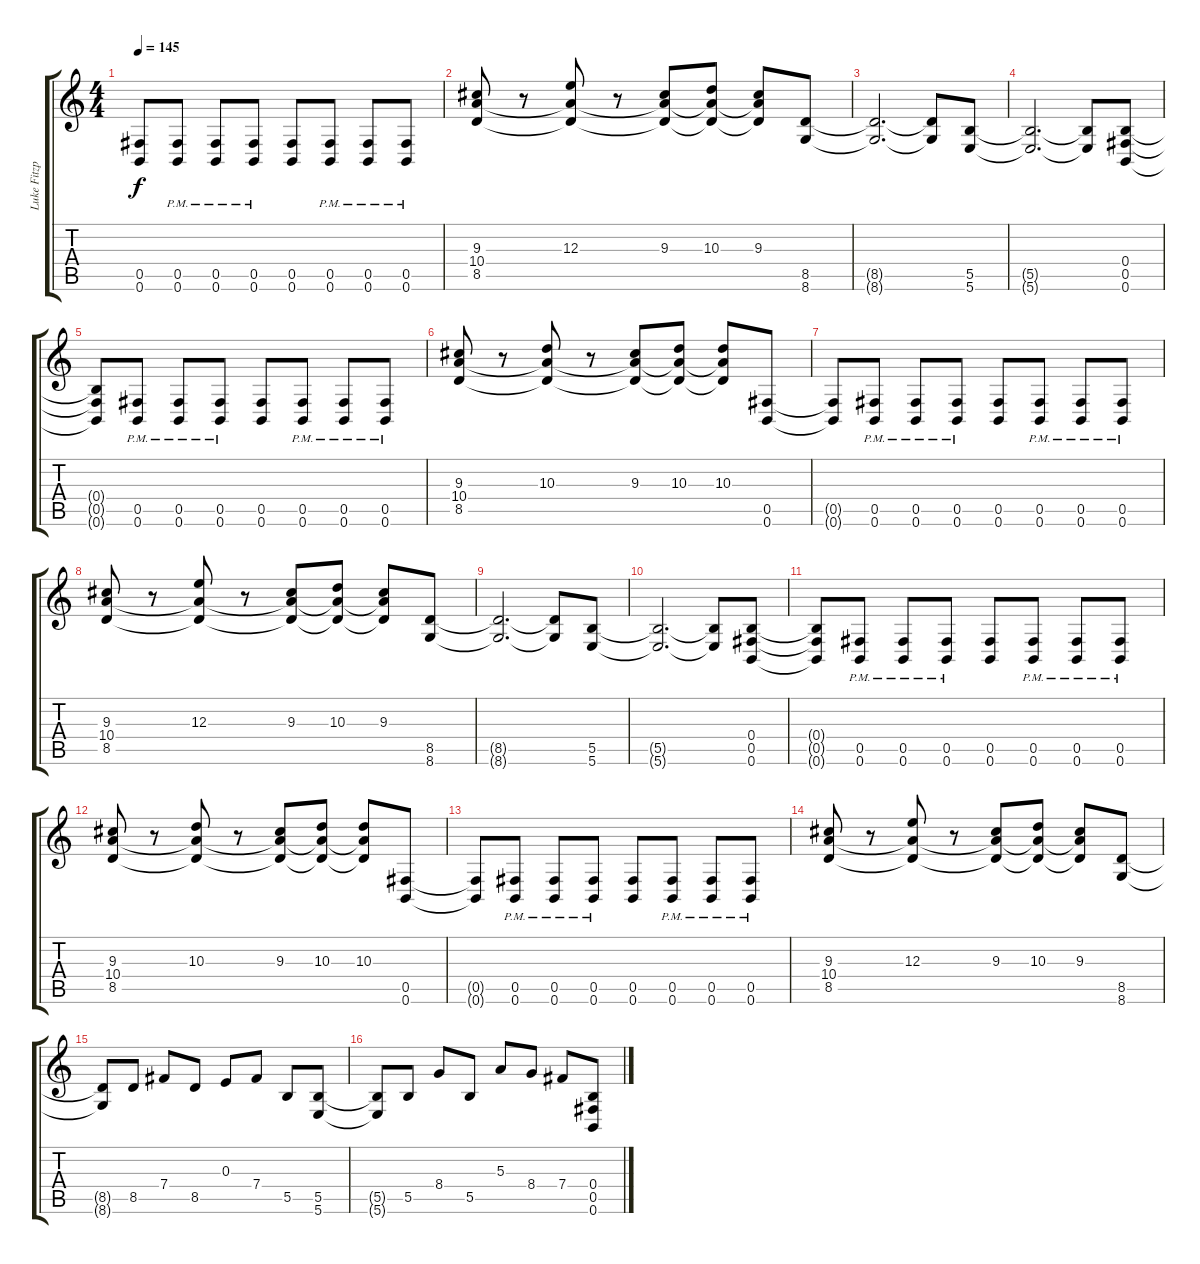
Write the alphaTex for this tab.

\track ("Luke Fitzpatrick" "Luke Fitzp") {instrument distortionguitar}
\staff {score tabs}
\tuning (Db4 Ab3 E3 B2 Gb2 B1) {hide}
\ts (4 4)
\tempo 145
\clef g2
\ks c
(0.5{t} 0.6{t}).8{dy f} (0.5{pm} 0.6).8 (0.5{pm} 0.6).8 (0.5{pm} 0.6).8 (0.5 0.6).8 (0.5{pm} 0.6).8 (0.5{pm} 0.6).8 (0.5{pm} 0.6).8 |
(9.3 10.4 8.5).8 r.8 (12.3 10.4{t} 8.5{t}).8 r.8 (9.3 10.4{t} 8.5{t}).8 (10.3 10.4{t} 8.5{t}).8 (9.3 10.4{t} 8.5{t}).8 (8.5 8.6).8 |
(8.5{t} 8.6{t}).2{d} (8.5{t} 8.6{t}).8 (5.5 5.6).8 |
(5.5{t} 5.6{t}).2{d} (5.5{t} 5.6{t}).8 (0.4 0.5 0.6).8 |
(0.4{t} 0.5{t} 0.6{t}).8 (0.5 0.6{pm}).8 (0.5 0.6{pm}).8 (0.5 0.6{pm}).8 (0.5 0.6).8 (0.5 0.6{pm}).8 (0.5 0.6{pm}).8 (0.5 0.6{pm}).8 |
(9.3 10.4 8.5).8 r.8 (10.3 10.4{t} 8.5{t}).8 r.8 (9.3 10.4{t} 8.5{t}).8 (10.3 10.4{t} 8.5{t}).8 (10.3 10.4{t} 8.5{t}).8 (0.5 0.6).8 |
(0.5{t} 0.6{t}).8 (0.5 0.6{pm}).8 (0.5 0.6{pm}).8 (0.5 0.6{pm}).8 (0.5 0.6).8 (0.5 0.6{pm}).8 (0.5 0.6{pm}).8 (0.5 0.6{pm}).8 |
(9.3 10.4 8.5).8 r.8 (12.3 10.4{t} 8.5{t}).8 r.8 (9.3 10.4{t} 8.5{t}).8 (10.3 10.4{t} 8.5{t}).8 (9.3 10.4{t} 8.5{t}).8 (8.5 8.6).8 |
(8.5{t} 8.6{t}).2{d} (8.5{t} 8.6{t}).8 (5.5 5.6).8 |
(5.5{t} 5.6{t}).2{d} (5.5{t} 5.6{t}).8 (0.4 0.5 0.6).8 |
(0.4{t} 0.5{t} 0.6{t}).8 (0.5 0.6{pm}).8 (0.5 0.6{pm}).8 (0.5 0.6{pm}).8 (0.5 0.6).8 (0.5 0.6{pm}).8 (0.5 0.6{pm}).8 (0.5 0.6{pm}).8 |
(9.3 10.4 8.5).8 r.8 (10.3 10.4{t} 8.5{t}).8 r.8 (9.3 10.4{t} 8.5{t}).8 (10.3 10.4{t} 8.5{t}).8 (10.3 10.4{t} 8.5{t}).8 (0.5 0.6).8 |
(0.5{t} 0.6{t}).8 (0.5 0.6{pm}).8 (0.5 0.6{pm}).8 (0.5 0.6{pm}).8 (0.5 0.6).8 (0.5 0.6{pm}).8 (0.5 0.6{pm}).8 (0.5 0.6{pm}).8 |
(9.3 10.4 8.5).8 r.8 (12.3 10.4{t} 8.5{t}).8 r.8 (9.3 10.4{t} 8.5{t}).8 (10.3 10.4{t} 8.5{t}).8 (9.3 10.4{t} 8.5{t}).8 (8.5 8.6).8 |
(8.5{t} 8.6{t}).8 8.5.8 7.4.8 8.5.8 0.3.8 7.4.8 5.5.8 (5.5 5.6).8 |
(5.5{t} 5.6{t}).8 5.5.8 8.4.8 5.5.8 5.3.8 8.4.8 7.4.8 (0.4 0.5 0.6).8
